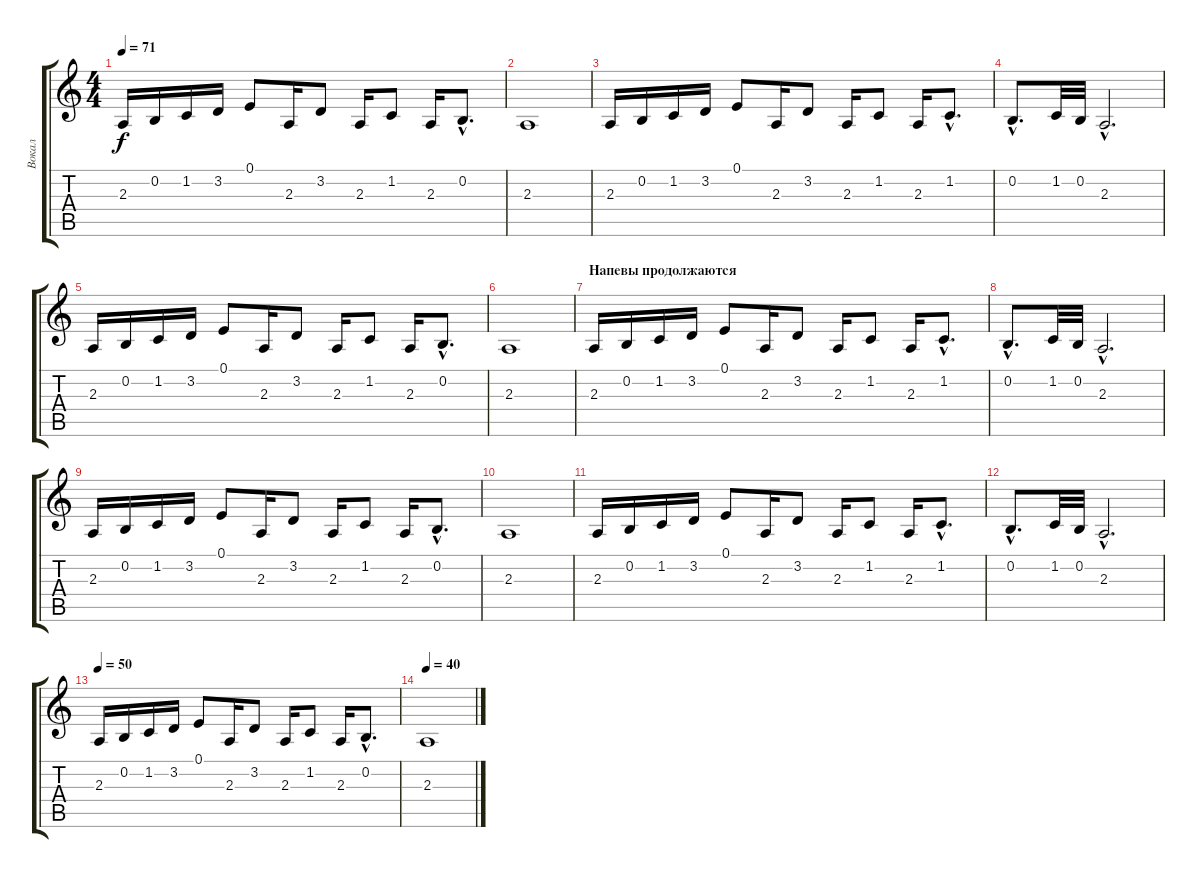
\track ("Вокал" "Вокал") {instrument acousticgrandpiano}
\staff {score tabs}
\tuning (E4 B3 G3 D3 A2 E2) {hide}
\ts (4 4)
\tempo 71
\clef g2
\ks c
2.3.16{dy f} 0.2.16 1.2.16 3.2.16 0.1.8 2.3.16 3.2.8 2.3.16 1.2.8 2.3.16 0.2{hac}.8{d} |
2.3.1 |
2.3.16 0.2.16 1.2.16 3.2.16 0.1.8 2.3.16 3.2.8 2.3.16 1.2.8 2.3.16 1.2{hac}.8{d} |
0.2{hac}.8{d} 1.2.32 0.2.32 2.3{hac}.2{d} |
2.3.16 0.2.16 1.2.16 3.2.16 0.1.8 2.3.16 3.2.8 2.3.16 1.2.8 2.3.16 0.2{hac}.8{d} |
2.3.1 |
\section ("" "Напевы продолжаются")
2.3.16 0.2.16 1.2.16 3.2.16 0.1.8 2.3.16 3.2.8 2.3.16 1.2.8 2.3.16 1.2{hac}.8{d} |
0.2{hac}.8{d} 1.2.32 0.2.32 2.3{hac}.2{d} |
2.3.16 0.2.16 1.2.16 3.2.16 0.1.8 2.3.16 3.2.8 2.3.16 1.2.8 2.3.16 0.2{hac}.8{d} |
2.3.1 |
2.3.16 0.2.16 1.2.16 3.2.16 0.1.8 2.3.16 3.2.8 2.3.16 1.2.8 2.3.16 1.2{hac}.8{d} |
0.2{hac}.8{d} 1.2.32 0.2.32 2.3{hac}.2{d} |
\tempo 50
2.3.16 0.2.16 1.2.16 3.2.16 0.1.8 2.3.16 3.2.8 2.3.16 1.2.8 2.3.16 0.2{hac}.8{d} |
\tempo 40
2.3.1
